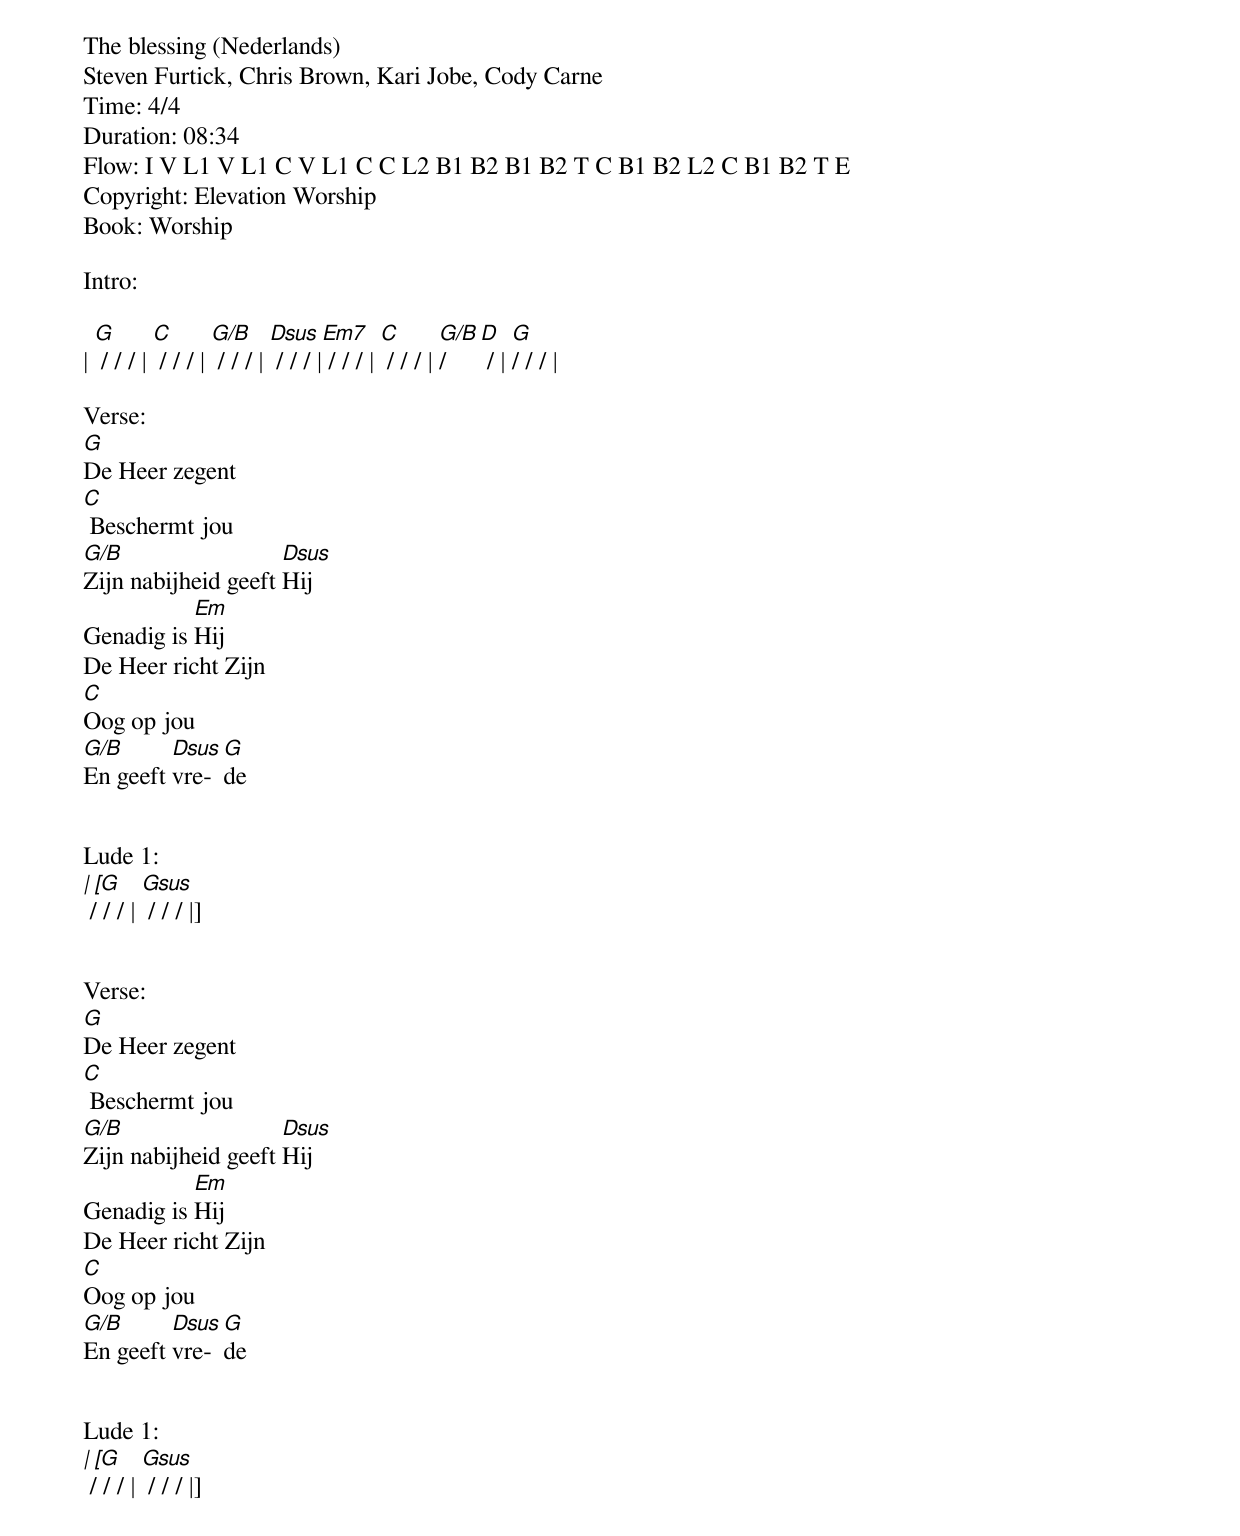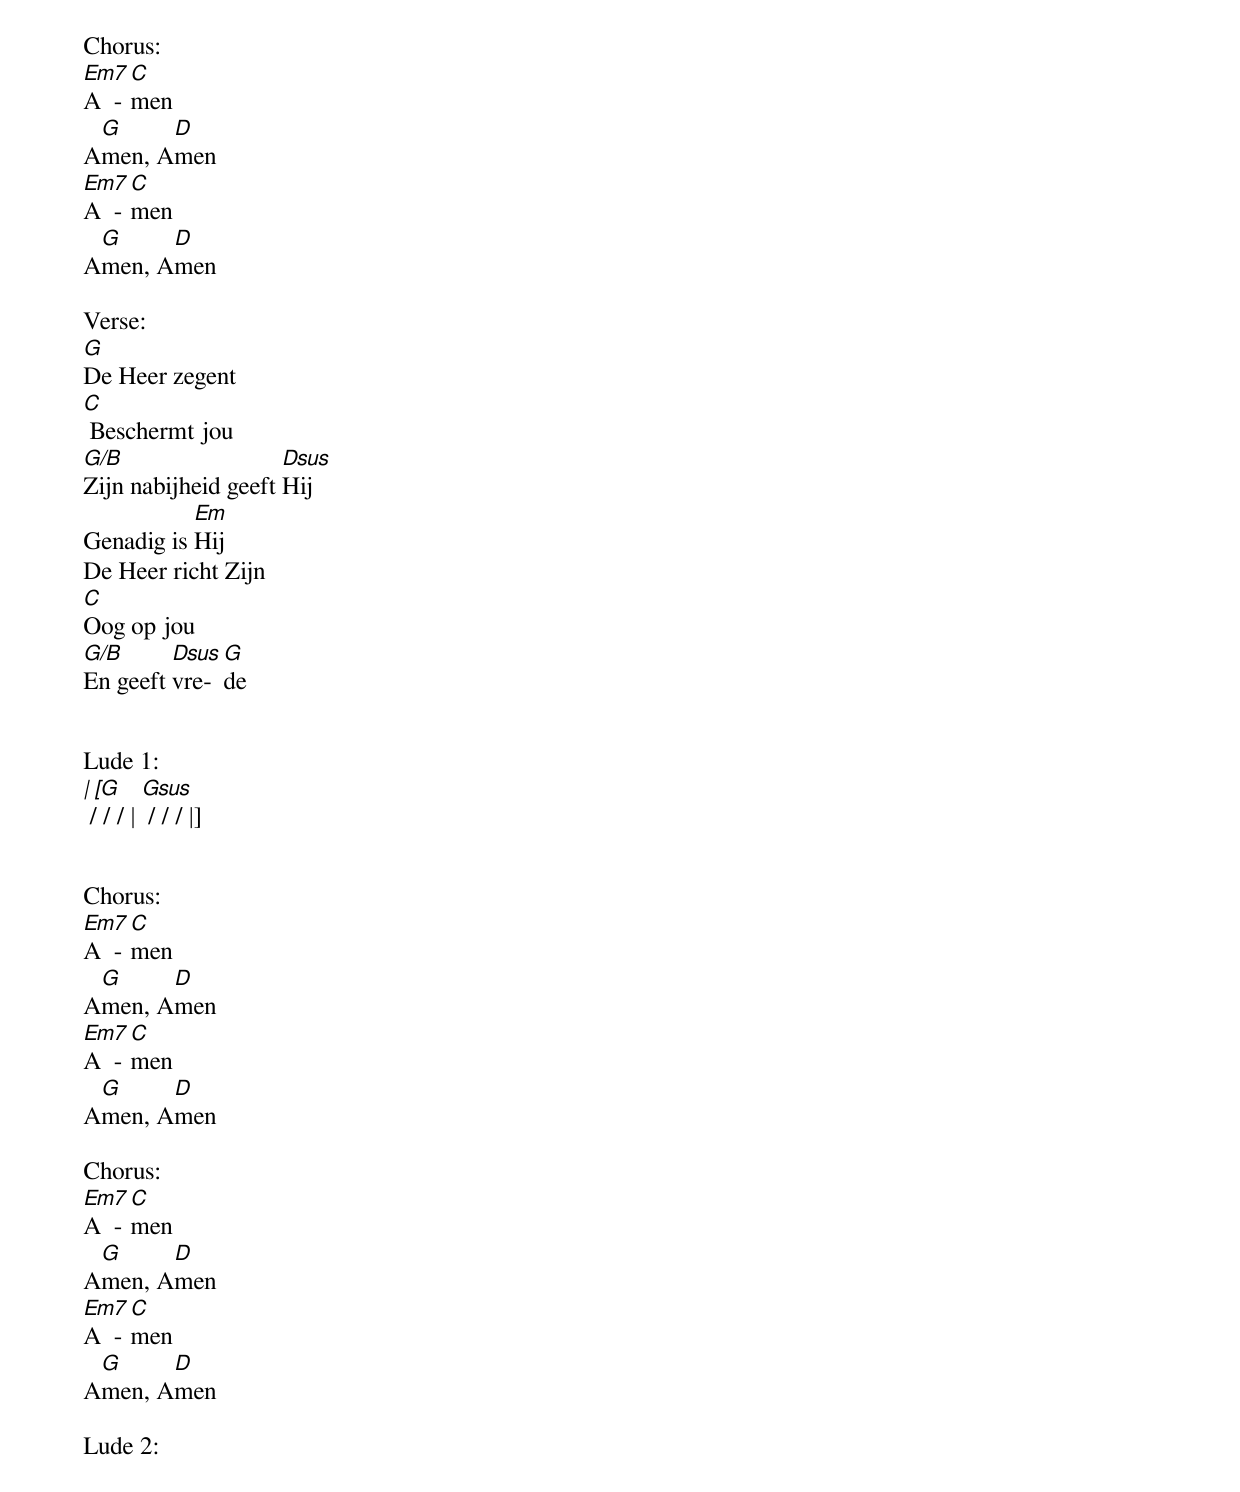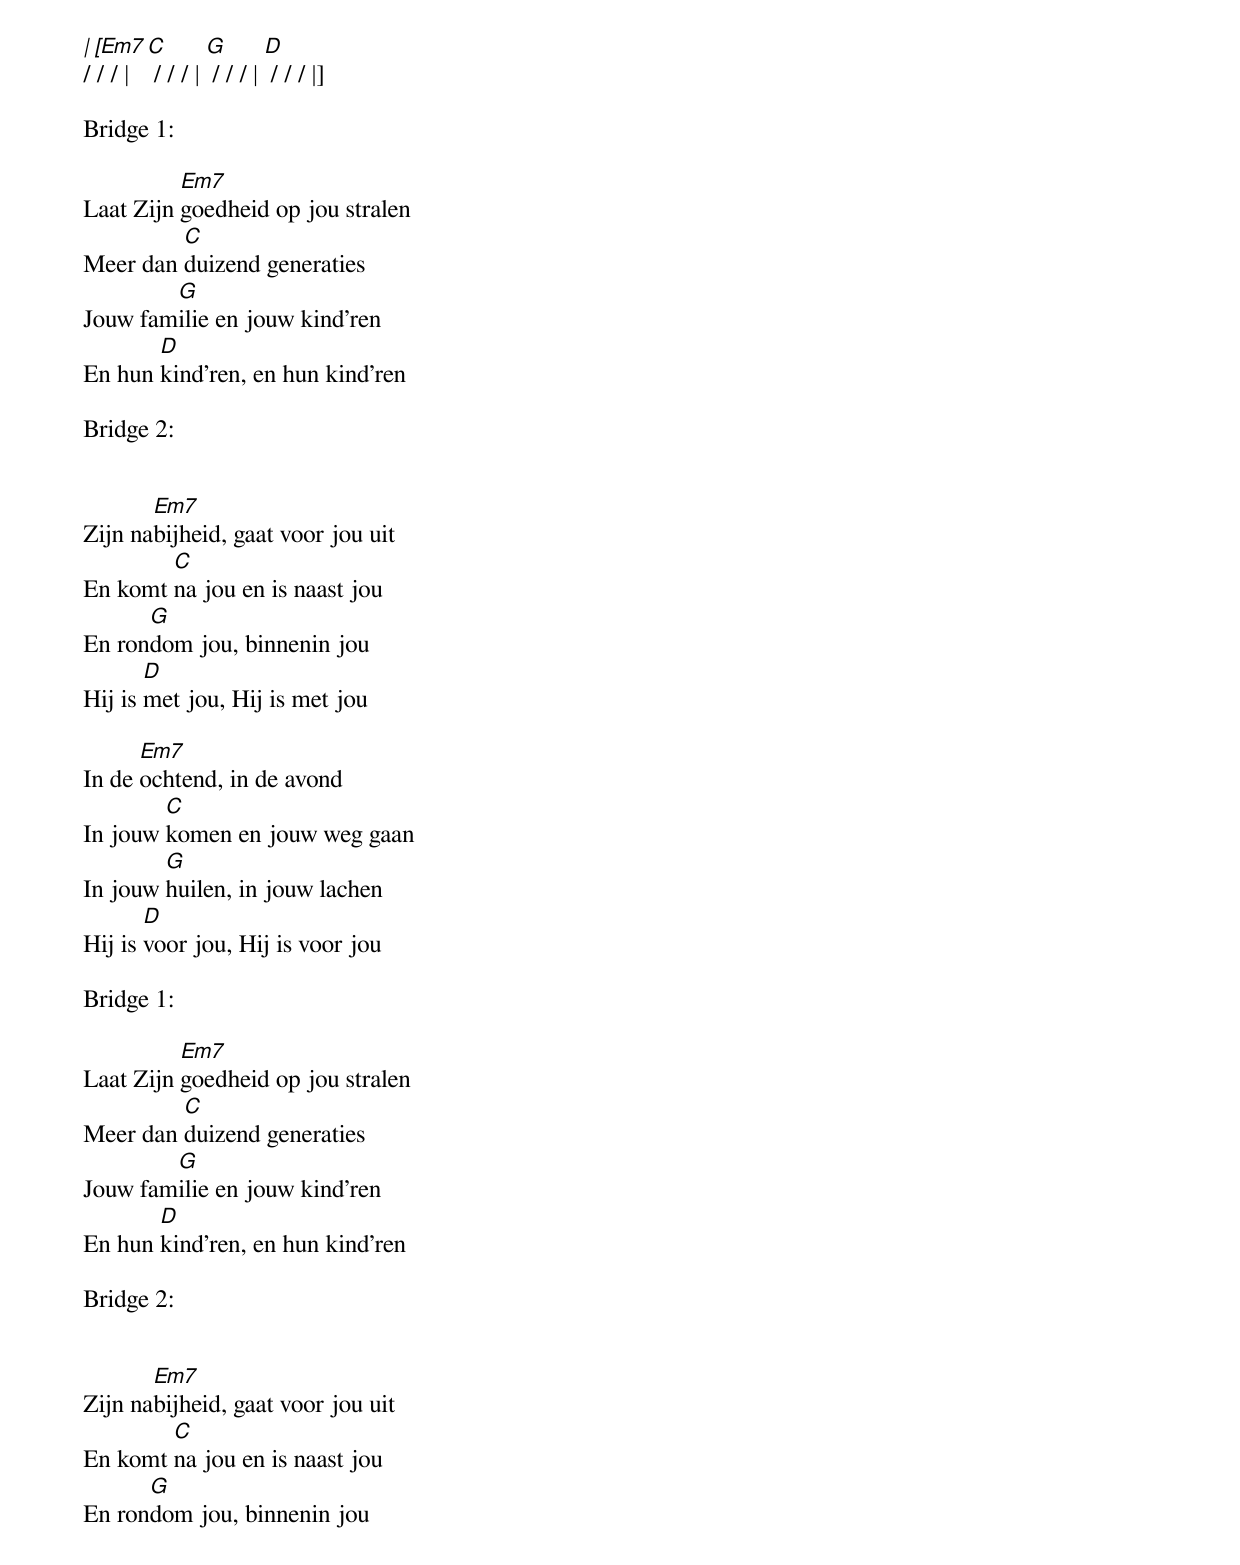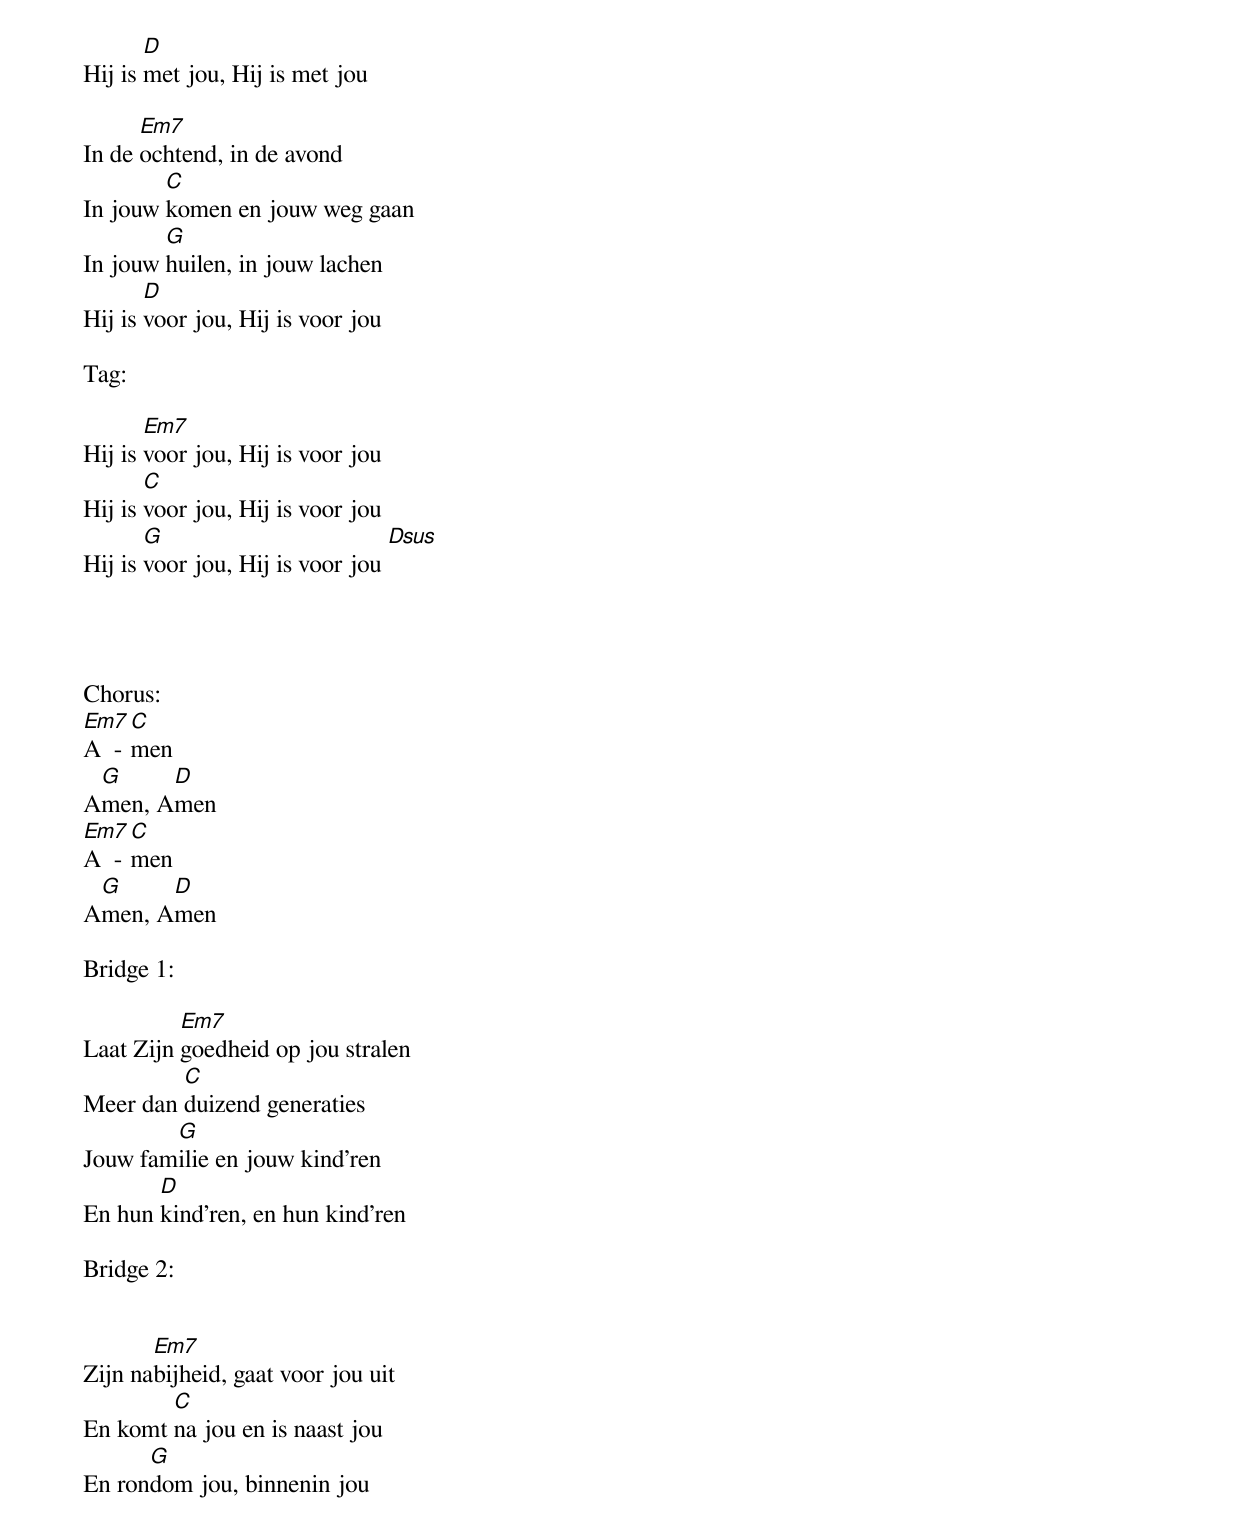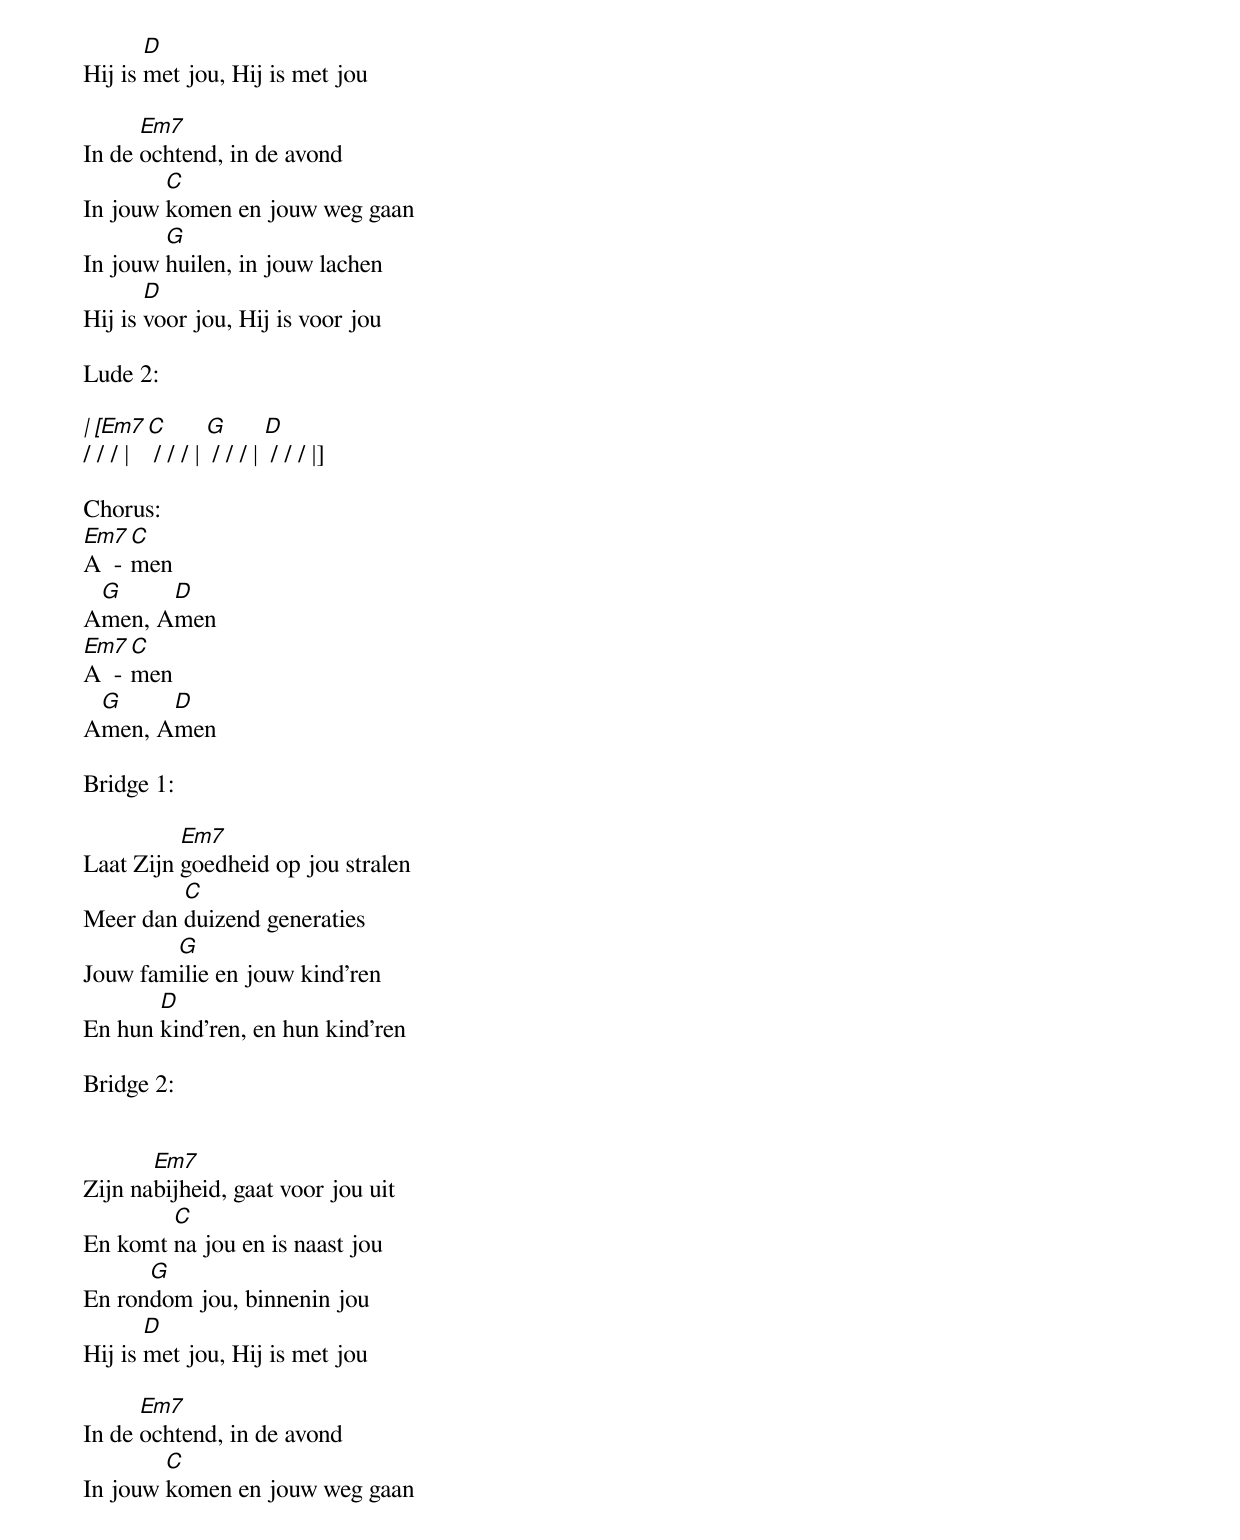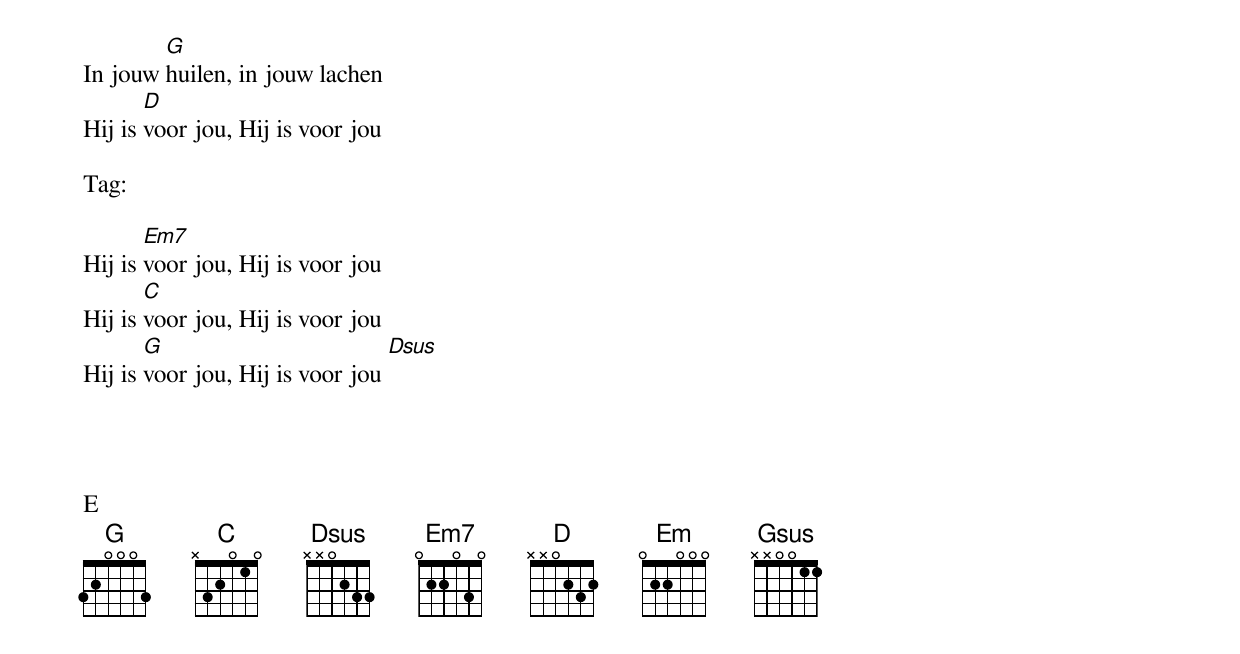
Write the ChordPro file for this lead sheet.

The blessing (Nederlands)
Steven Furtick, Chris Brown, Kari Jobe, Cody Carne
Time: 4/4
Duration: 08:34
Flow: I V L1 V L1 C V L1 C C L2 B1 B2 B1 B2 T C B1 B2 L2 C B1 B2 T E
Copyright: Elevation Worship
Book: Worship

Intro:

| [G] / / / | [C] / / / | [G/B] / / / | [Dsus] / / / |[Em7] / / / | [C] / / / | [G/B]/ [D] / | [G]/ / / |

Verse:
[G]De Heer zegent
[C] Beschermt jou
[G/B]Zijn nabijheid geeft [Dsus]Hij
Genadig is [Em]Hij
De Heer richt Zijn
[C]Oog op jou
[G/B]En geeft [Dsus]vre-[G]de


Lude 1:
[| [G] / / / | [Gsus] / / / |]


Verse:
[G]De Heer zegent
[C] Beschermt jou
[G/B]Zijn nabijheid geeft [Dsus]Hij
Genadig is [Em]Hij
De Heer richt Zijn
[C]Oog op jou
[G/B]En geeft [Dsus]vre-[G]de


Lude 1:
[| [G] / / / | [Gsus] / / / |]


Chorus:
[Em7]A  - [C]men
A[G]men, A[D]men
[Em7]A  - [C]men
A[G]men, A[D]men

Verse:
[G]De Heer zegent
[C] Beschermt jou
[G/B]Zijn nabijheid geeft [Dsus]Hij
Genadig is [Em]Hij
De Heer richt Zijn
[C]Oog op jou
[G/B]En geeft [Dsus]vre-[G]de


Lude 1:
[| [G] / / / | [Gsus] / / / |]


Chorus:
[Em7]A  - [C]men
A[G]men, A[D]men
[Em7]A  - [C]men
A[G]men, A[D]men

Chorus:
[Em7]A  - [C]men
A[G]men, A[D]men
[Em7]A  - [C]men
A[G]men, A[D]men

Lude 2:

[| [Em7]/ / / | [C] / / / | [G] / / / | [D] / / / |]

Bridge 1:

Laat Zijn [Em7]goedheid op jou stralen
Meer dan [C]duizend generaties
Jouw fam[G]ilie en jouw kind’ren
En hun [D]kind’ren, en hun kind’ren

Bridge 2:


Zijn na[Em7]bijheid, gaat voor jou uit
En komt [C]na jou en is naast jou
En ron[G]dom jou, binnenin jou
Hij is [D]met jou, Hij is met jou

In de [Em7]ochtend, in de avond
In jouw [C]komen en jouw weg gaan
In jouw [G]huilen, in jouw lachen
Hij is [D]voor jou, Hij is voor jou

Bridge 1:

Laat Zijn [Em7]goedheid op jou stralen
Meer dan [C]duizend generaties
Jouw fam[G]ilie en jouw kind’ren
En hun [D]kind’ren, en hun kind’ren

Bridge 2:


Zijn na[Em7]bijheid, gaat voor jou uit
En komt [C]na jou en is naast jou
En ron[G]dom jou, binnenin jou
Hij is [D]met jou, Hij is met jou

In de [Em7]ochtend, in de avond
In jouw [C]komen en jouw weg gaan
In jouw [G]huilen, in jouw lachen
Hij is [D]voor jou, Hij is voor jou

Tag:

Hij is [Em7]voor jou, Hij is voor jou
Hij is [C]voor jou, Hij is voor jou
Hij is [G]voor jou, Hij is voor jou [Dsus]




Chorus:
[Em7]A  - [C]men
A[G]men, A[D]men
[Em7]A  - [C]men
A[G]men, A[D]men

Bridge 1:

Laat Zijn [Em7]goedheid op jou stralen
Meer dan [C]duizend generaties
Jouw fam[G]ilie en jouw kind’ren
En hun [D]kind’ren, en hun kind’ren

Bridge 2:


Zijn na[Em7]bijheid, gaat voor jou uit
En komt [C]na jou en is naast jou
En ron[G]dom jou, binnenin jou
Hij is [D]met jou, Hij is met jou

In de [Em7]ochtend, in de avond
In jouw [C]komen en jouw weg gaan
In jouw [G]huilen, in jouw lachen
Hij is [D]voor jou, Hij is voor jou

Lude 2:

[| [Em7]/ / / | [C] / / / | [G] / / / | [D] / / / |]

Chorus:
[Em7]A  - [C]men
A[G]men, A[D]men
[Em7]A  - [C]men
A[G]men, A[D]men

Bridge 1:

Laat Zijn [Em7]goedheid op jou stralen
Meer dan [C]duizend generaties
Jouw fam[G]ilie en jouw kind’ren
En hun [D]kind’ren, en hun kind’ren

Bridge 2:


Zijn na[Em7]bijheid, gaat voor jou uit
En komt [C]na jou en is naast jou
En ron[G]dom jou, binnenin jou
Hij is [D]met jou, Hij is met jou

In de [Em7]ochtend, in de avond
In jouw [C]komen en jouw weg gaan
In jouw [G]huilen, in jouw lachen
Hij is [D]voor jou, Hij is voor jou

Tag:

Hij is [Em7]voor jou, Hij is voor jou
Hij is [C]voor jou, Hij is voor jou
Hij is [G]voor jou, Hij is voor jou [Dsus]




E
